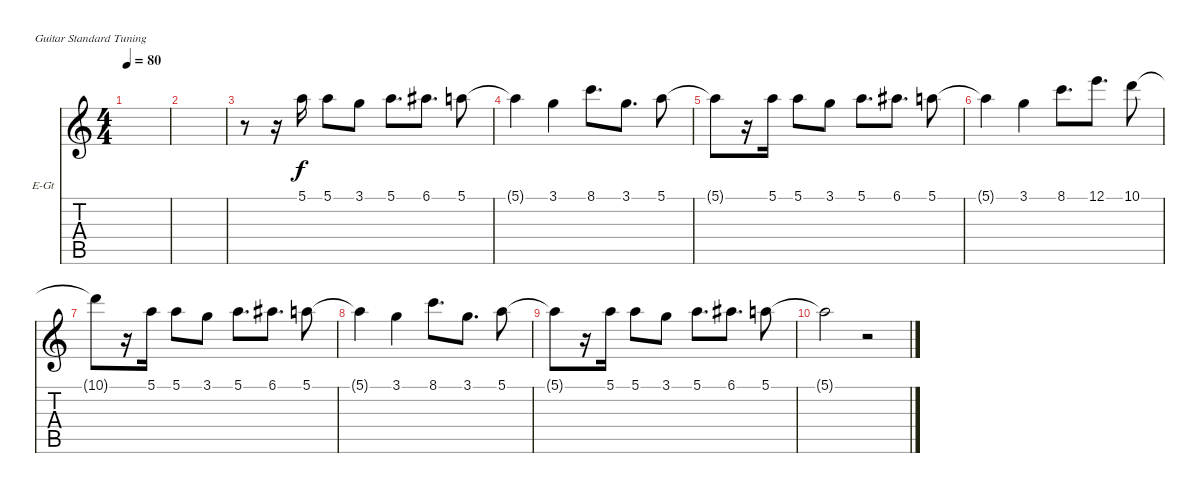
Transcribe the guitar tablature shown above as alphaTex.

\defaultSystemsLayout 4
\bracketExtendMode nobrackets
\firstSystemTrackNameOrientation horizontal
\otherSystemsTrackNameOrientation horizontal
\track ("truba" "E-Gt") {instrument electricguitarclean}
\staff {score tabs}
\tuning (E4 B3 G3 D3 A2 E2)
\ts (4 4)
\tempo 80
\clef g2
\ks c
|
|
r.8 r.16 5.1.16 5.1.8 3.1.8 5.1.8{d} 6.1.8{d} 5.1.8 |
5.1{t}.4 3.1.4 8.1.8{d} 3.1.8{d} 5.1.8 |
5.1{t}.8 r.16 5.1.16 5.1.8 3.1.8 5.1.8{d} 6.1.8{d} 5.1.8 |
5.1{t}.4 3.1.4 8.1.8{d} 12.1.8{d} 10.1.8 |
10.1{t}.8 r.16 5.1.16 5.1.8 3.1.8 5.1.8{d} 6.1.8{d} 5.1.8 |
5.1{t}.4 3.1.4 8.1.8{d} 3.1.8{d} 5.1.8 |
5.1{t}.8 r.16 5.1.16 5.1.8 3.1.8 5.1.8{d} 6.1.8{d} 5.1.8 |
5.1{t}.2 r.2
